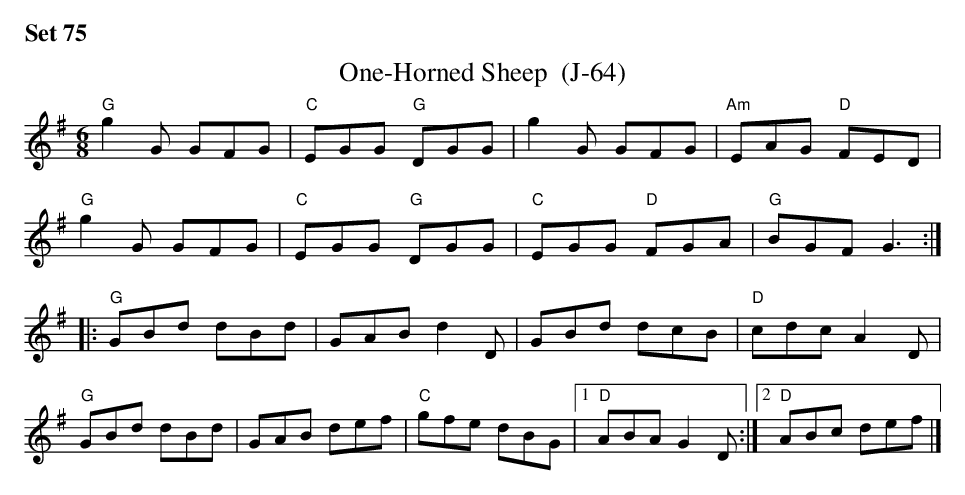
X:1
T: One-Horned Sheep  (J-64)
M: 6/8
K: G
"G"g2G GFG| "C"EGG "G"DGG| g2G GFG| "Am"EAG "D"FED|
"G"g2G GFG| "C"EGG "G"DGG| "C"EGG "D"FGA| "G"BGF G3 :|
|: \
"G"GBd dBd| GAB d2D| GBd dcB| "D"cdc A2D|
"G"GBd dBd| GAB def| "C"gfe dBG |1 "D"ABA G2D :|2 "D"ABc def |]
